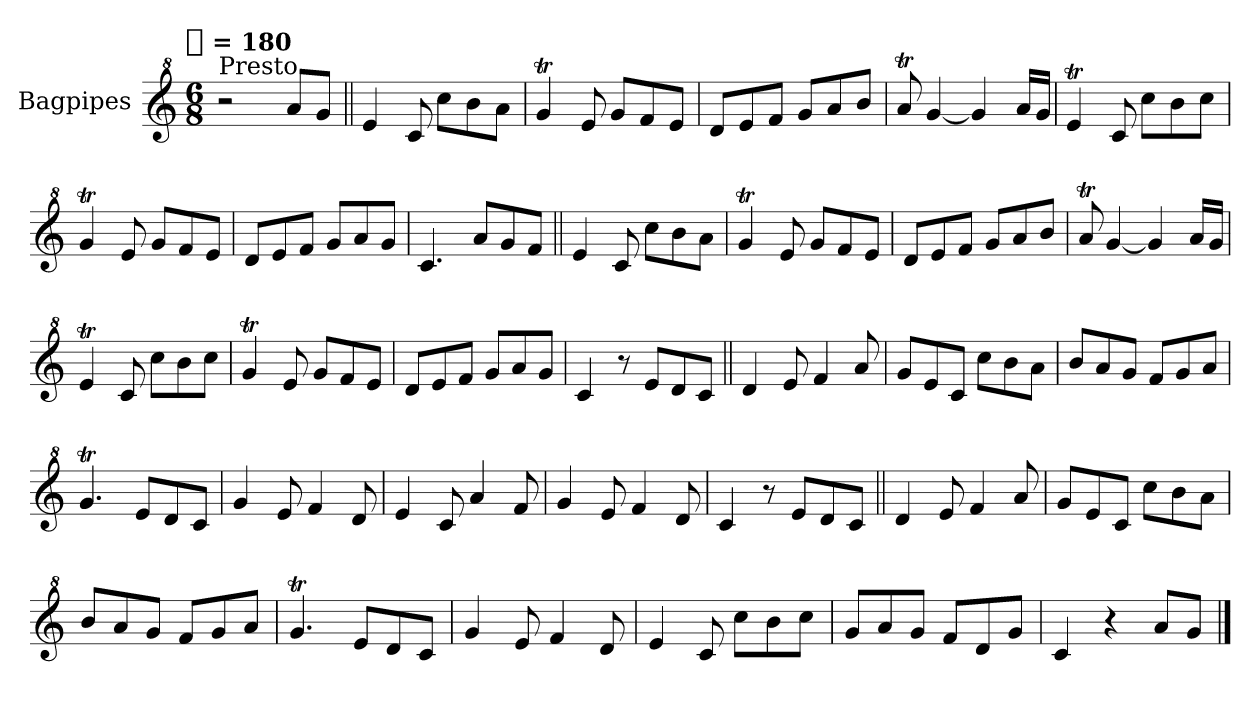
**kern
*part1
*staff1
*I"Bagpipes
*I'Bag
*clefG^2
*k[]
!!LO:TX:omd:t=[quarter] = 180
*M6/8
*MM180
=1
!LO:TX:a:t=Presto
2r
8aaL
8ggJ
=||
4ee
8cc
8cccL
8bb
8aaJ
=
4ggT
8ee
8ggL
8ff
8eeJ
=
8ddL
8ee
8ffJ
8ggL
8aa
8bbJ
=
8aaT
[4gg
4gg]
16aaLL
16ggJJ
=
4eet
8cc
8cccL
8bb
8cccJ
=
4ggT
8ee
8ggL
8ff
8eeJ
=
8ddL
8ee
8ffJ
8ggL
8aa
8ggJ
=
4.cc
8aaL
8gg
8ffJ
=||
4ee
8cc
8cccL
8bb
8aaJ
=
4ggT
8ee
8ggL
8ff
8eeJ
=
8ddL
8ee
8ffJ
8ggL
8aa
8bbJ
=
8aaT
[4gg
4gg]
16aaLL
16ggJJ
=
4eet
8cc
8cccL
8bb
8cccJ
=
4ggT
8ee
8ggL
8ff
8eeJ
=
8ddL
8ee
8ffJ
8ggL
8aa
8ggJ
=
4cc
8r
8eeL
8dd
8ccJ
=||
4dd
8ee
4ff
8aa
=
8ggL
8ee
8ccJ
8cccL
8bb
8aaJ
=
8bbL
8aa
8ggJ
8ffL
8gg
8aaJ
=
4.ggT
8eeL
8dd
8ccJ
=
4gg
8ee
4ff
8dd
=
4ee
8cc
4aa
8ff
=
4gg
8ee
4ff
8dd
=
4cc
8r
8eeL
8dd
8ccJ
=||
4dd
8ee
4ff
8aa
=
8ggL
8ee
8ccJ
8cccL
8bb
8aaJ
=
8bbL
8aa
8ggJ
8ffL
8gg
8aaJ
=
4.ggT
8eeL
8dd
8ccJ
=
4gg
8ee
4ff
8dd
=
4ee
8cc
8cccL
8bb
8cccJ
=
8ggL
8aa
8ggJ
8ffL
8dd
8ggJ
=
4cc
4r
8aaL
8ggJ
==
*-
